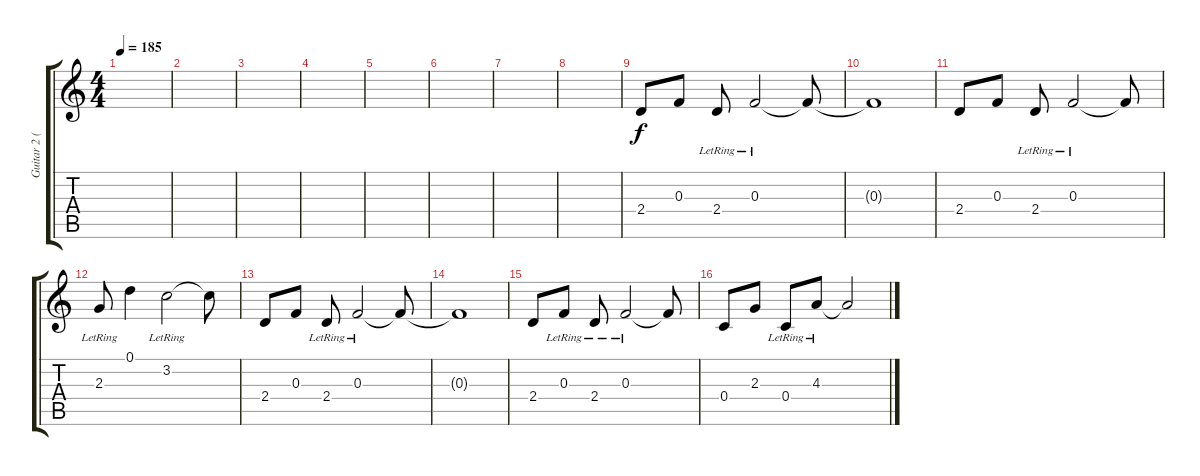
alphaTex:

\track ("Guitar 2 (Clean)" "Guitar 2 (") {instrument acousticguitarsteel}
\staff {score tabs}
\tuning (D4 A3 F3 C3 G2 C2) {hide}
\ts (4 4)
\tempo 185
\clef g2
\ks c
|
|
|
|
|
|
|
|
2.4.8 0.3.8 2.4{lr}.8 0.3{lr}.2 0.3{t}.8 |
0.3{t}.1 |
2.4.8 0.3.8 2.4{lr}.8 0.3{lr}.2 0.3{t}.8 |
2.3{lr}.8 0.1.4 3.2{lr}.2 3.2{t}.8 |
2.4.8 0.3.8 2.4{lr}.8 0.3{lr}.2 0.3{t}.8 |
0.3{t}.1 |
2.4.8 0.3{lr}.8 2.4{lr}.8 0.3{lr}.2 0.3{t}.8 |
0.4.8 2.3.8 0.4{lr}.8 4.3{lr}.8 4.3{t}.2
